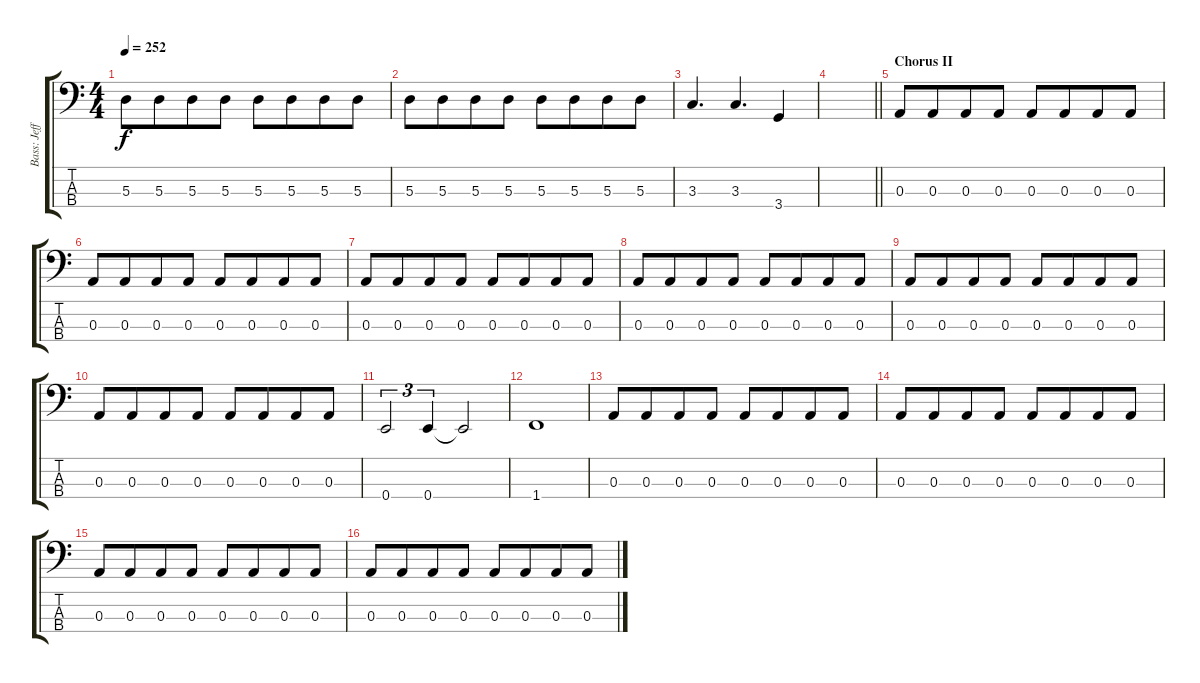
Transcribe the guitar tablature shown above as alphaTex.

\track ("Bass: Jeff" "Bass: Jeff") {instrument electricbassfinger}
\staff {score tabs}
\tuning (G2 D2 A1 E1) {hide}
\ts (4 4)
\tempo 252
\clef f4
\ks c
5.3.8{dy f} 5.3.8{beam merge} 5.3.8 5.3.8 5.3.8 5.3.8{beam merge} 5.3.8 5.3.8 |
5.3.8 5.3.8{beam merge} 5.3.8 5.3.8 5.3.8 5.3.8{beam merge} 5.3.8 5.3.8 |
3.3.4{d} 3.3.4{d} 3.4.4 |
\barLineRight lightlight
|
\section ("" "Chorus II")
0.3.8 0.3.8{beam merge} 0.3.8 0.3.8 0.3.8 0.3.8{beam merge} 0.3.8 0.3.8 |
0.3.8 0.3.8{beam merge} 0.3.8 0.3.8 0.3.8 0.3.8{beam merge} 0.3.8 0.3.8 |
0.3.8 0.3.8{beam merge} 0.3.8 0.3.8 0.3.8 0.3.8{beam merge} 0.3.8 0.3.8 |
0.3.8 0.3.8{beam merge} 0.3.8 0.3.8 0.3.8 0.3.8{beam merge} 0.3.8 0.3.8 |
0.3.8 0.3.8{beam merge} 0.3.8 0.3.8 0.3.8 0.3.8{beam merge} 0.3.8 0.3.8 |
0.3.8 0.3.8{beam merge} 0.3.8 0.3.8 0.3.8 0.3.8{beam merge} 0.3.8 0.3.8 |
0.4.2{tu (3 2)} 0.4.4{tu (3 2)} 0.4{t}.2 |
1.4.1 |
0.3.8 0.3.8{beam merge} 0.3.8 0.3.8 0.3.8 0.3.8{beam merge} 0.3.8 0.3.8 |
0.3.8 0.3.8{beam merge} 0.3.8 0.3.8 0.3.8 0.3.8{beam merge} 0.3.8 0.3.8 |
0.3.8 0.3.8{beam merge} 0.3.8 0.3.8 0.3.8 0.3.8{beam merge} 0.3.8 0.3.8 |
0.3.8 0.3.8{beam merge} 0.3.8 0.3.8 0.3.8 0.3.8{beam merge} 0.3.8 0.3.8
